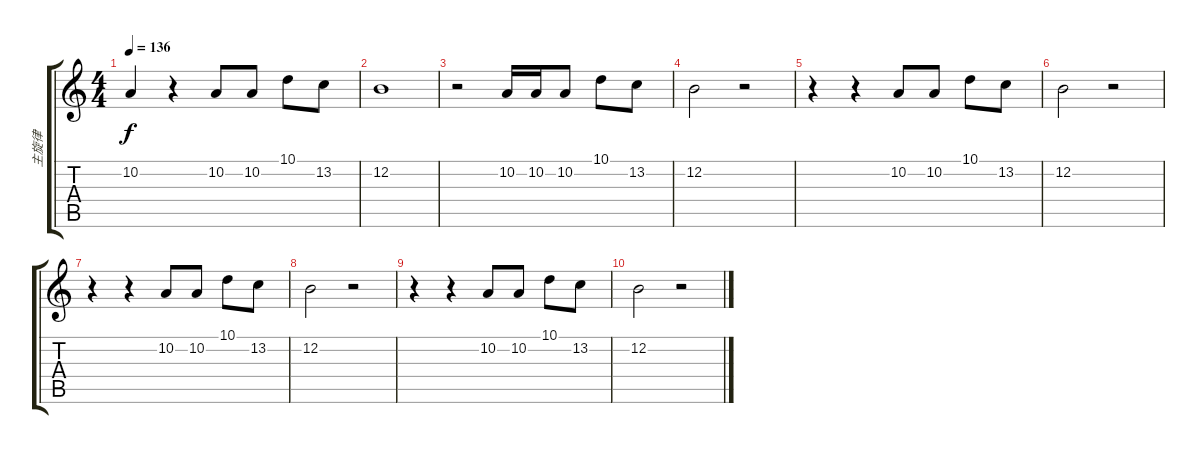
\track ("主旋律" "主旋律") {instrument sopranosax}
\staff {score tabs}
\tuning (E4 B3 G3 D3 A2 E2) {hide}
\ts (4 4)
\tempo 136
\clef g2
\ks c
10.2.4{dy f} r.4 10.2.8 10.2.8 10.1.8 13.2.8 |
12.2.1 |
r.2 10.2.16 10.2.16 10.2.8 10.1.8 13.2.8 |
12.2.2 r.2 |
r.4 r.4 10.2.8 10.2.8 10.1.8 13.2.8 |
12.2.2 r.2 |
r.4 r.4 10.2.8 10.2.8 10.1.8 13.2.8 |
12.2.2 r.2 |
r.4 r.4 10.2.8 10.2.8 10.1.8 13.2.8 |
12.2.2 r.2
